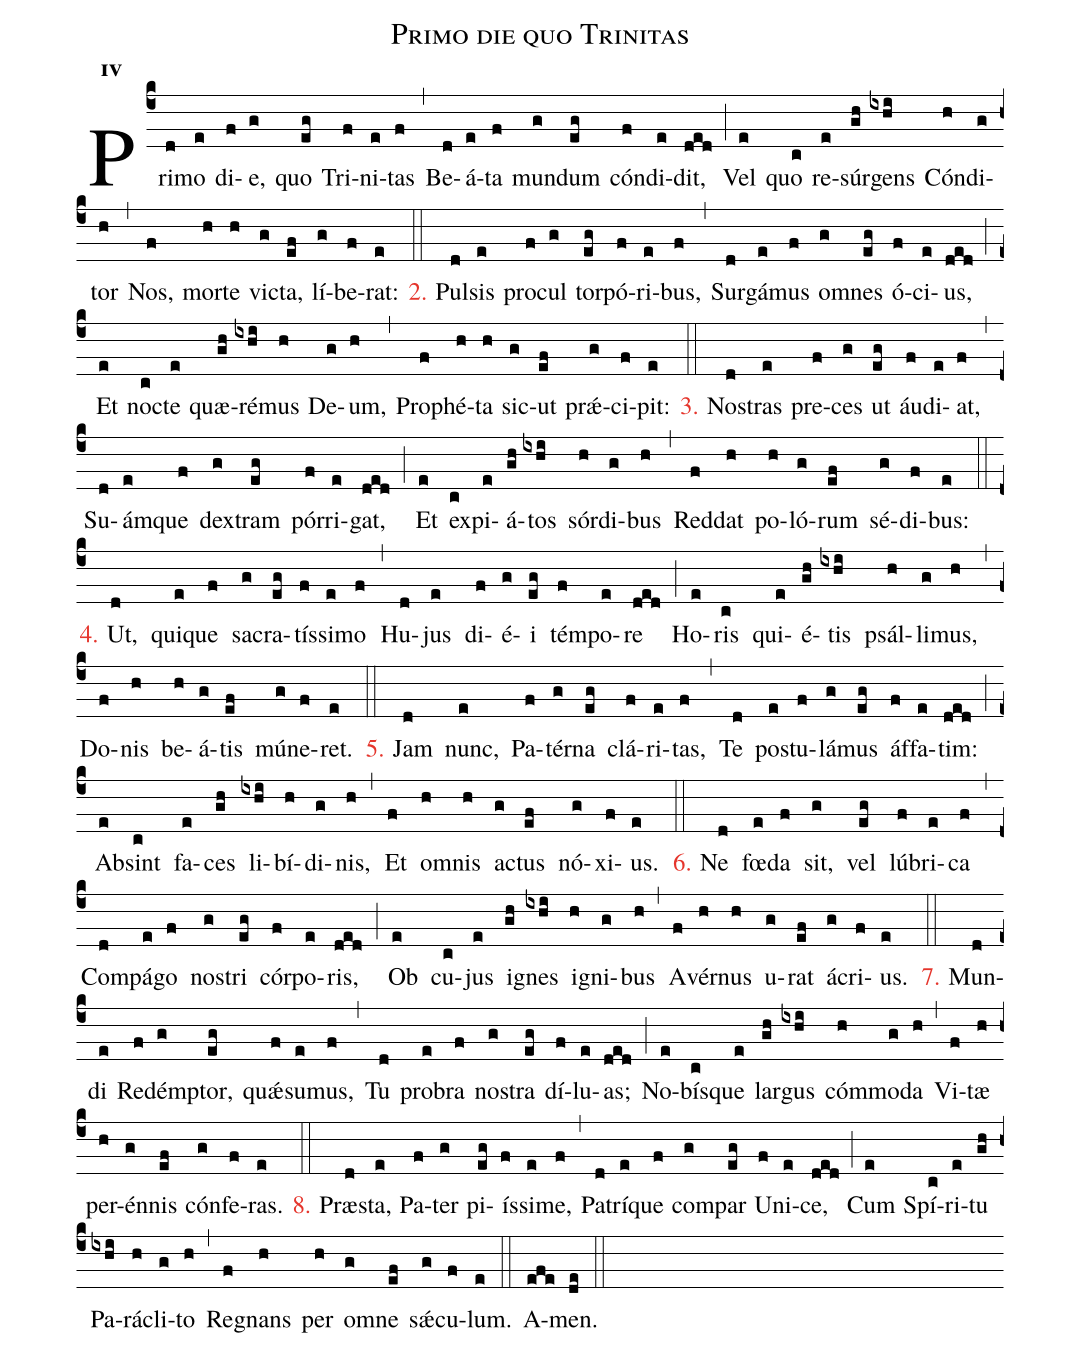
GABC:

name:Primo die quo Trinitas;
office-part:hy;
mode:4;
%%
initial-style: 1;
name: Primo die quo Trinitas;
mode: 4;
office-part: Hymnus;
annotation: Hymn.;
annotation: iv;
%%
(c4) Pri(d)mo(e) di(f)e,(g) quo(eg) Tri(f)ni(e)tas(f) (,)
Be(d)á(e)ta(f) mun(g)dum(eg) cón(f)di(e)dit,(ded) (;)
Vel(e) quo(c) re(e)súr(gh)gens(ixhi) Cón(h)di(g)tor(h) (,)
Nos,(f) mor(h)te(h) vic(g)ta,(ef) lí(g)be(f)rat:(e) (::)

<c>2.</c> Pul(d)sis(e) pro(f)cul(g) tor(eg)pó(f)ri(e)bus,(f) (,)
Sur(d)gá(e)mus(f) om(g)nes(eg) ó(f)ci(e)us,(ded) (;)
Et(e) noc(c)te(e) quæ(gh)ré(ixhi)mus(h) De(g)um,(h) (,)
Pro(f)phé(h)ta(h) sic(g)ut(ef) prǽ(g)ci(f)pit:(e) (::)

<c>3.</c> Nos(d)tras(e) pre(f)ces(g) ut(eg) áu(f)di(e)at,(f) (,)
Su(d)ám(e)que(f) dex(g)tram(eg) pór(f)ri(e)gat,(ded) (;)
Et(e) ex(c)pi(e)á(gh)tos(ixhi) sór(h)di(g)bus(h) (,)
Red(f)dat(h) po(h)ló(g)rum(ef) sé(g)di(f)bus:(e) (::)

<c>4.</c> Ut,(d) qui(e)que(f) sa(g)cra(eg)tís(f)si(e)mo(f) (,)
Hu(d)jus(e) di(f)é(g)i(eg) tém(f)po(e)re(ded) (;)
Ho(e)ris(c) qui(e)é(gh)tis(ixhi) psál(h)li(g)mus,(h) (,)
Do(f)nis(h) be(h)á(g)tis(ef) mú(g)ne(f)ret.(e) (::)

<c>5.</c> Jam(d) nunc,(e) Pa(f)tér(g)na(eg) clá(f)ri(e)tas,(f) (,)
Te(d) po(e)stu(f)lá(g)mus(eg) áf(f)fa(e)tim:(ded) (;)
Ab(e)sint(c) fa(e)ces(gh) li(ixhi)bí(h)di(g)nis,(h) (,)
Et(f) om(h)nis(h) ac(g)tus(ef) nó(g)xi(f)us.(e) (::)

<c>6.</c> Ne(d) fœ(e)da(f) sit,(g) vel(eg) lú(f)bri(e)ca(f) (,)
Com(d)pá(e)go(f) nos(g)tri(eg) cór(f)po(e)ris,(ded) (;)
Ob(e) cu(c)jus(e) i(gh)gnes(ixhi) i(h)gni(g)bus(h) (,)
A(f)vér(h)nus(h) u(g)rat(ef) á(g)cri(f)us.(e) (::)

<c>7.</c> Mun(d)di(e) Red(f)émp(g)tor,(eg) quǽ(f)su(e)mus,(f) (,)
Tu(d) pro(e)bra(f) no(g)stra(eg) dí(f)lu(e)as;(ded) (;)
No(e)bís(c)que(e) lar(gh)gus(ixhi) cóm(h)mo(g)da(h) (,)
Vi(f)tæ(h) per(h)én(g)nis(ef) cón(g)fe(f)ras.(e) (::)

<c>8.</c> Præ(d)sta,(e) Pa(f)ter(g) pi(eg)ís(f)si(e)me,(f) (,)
Pa(d)trí(e)que(f) com(g)par(eg) U(f)ni(e)ce,(ded) (;)
Cum(e) Spí(c)ri(e)tu(gh) Pa(ixhi)rá(h)cli(g)to(h) (,)
Re(f)gnans(h) per(h) om(g)ne(ef) sǽ(g)cu(f)lum.(e) (::)
A(efe)men.(de) (::)
